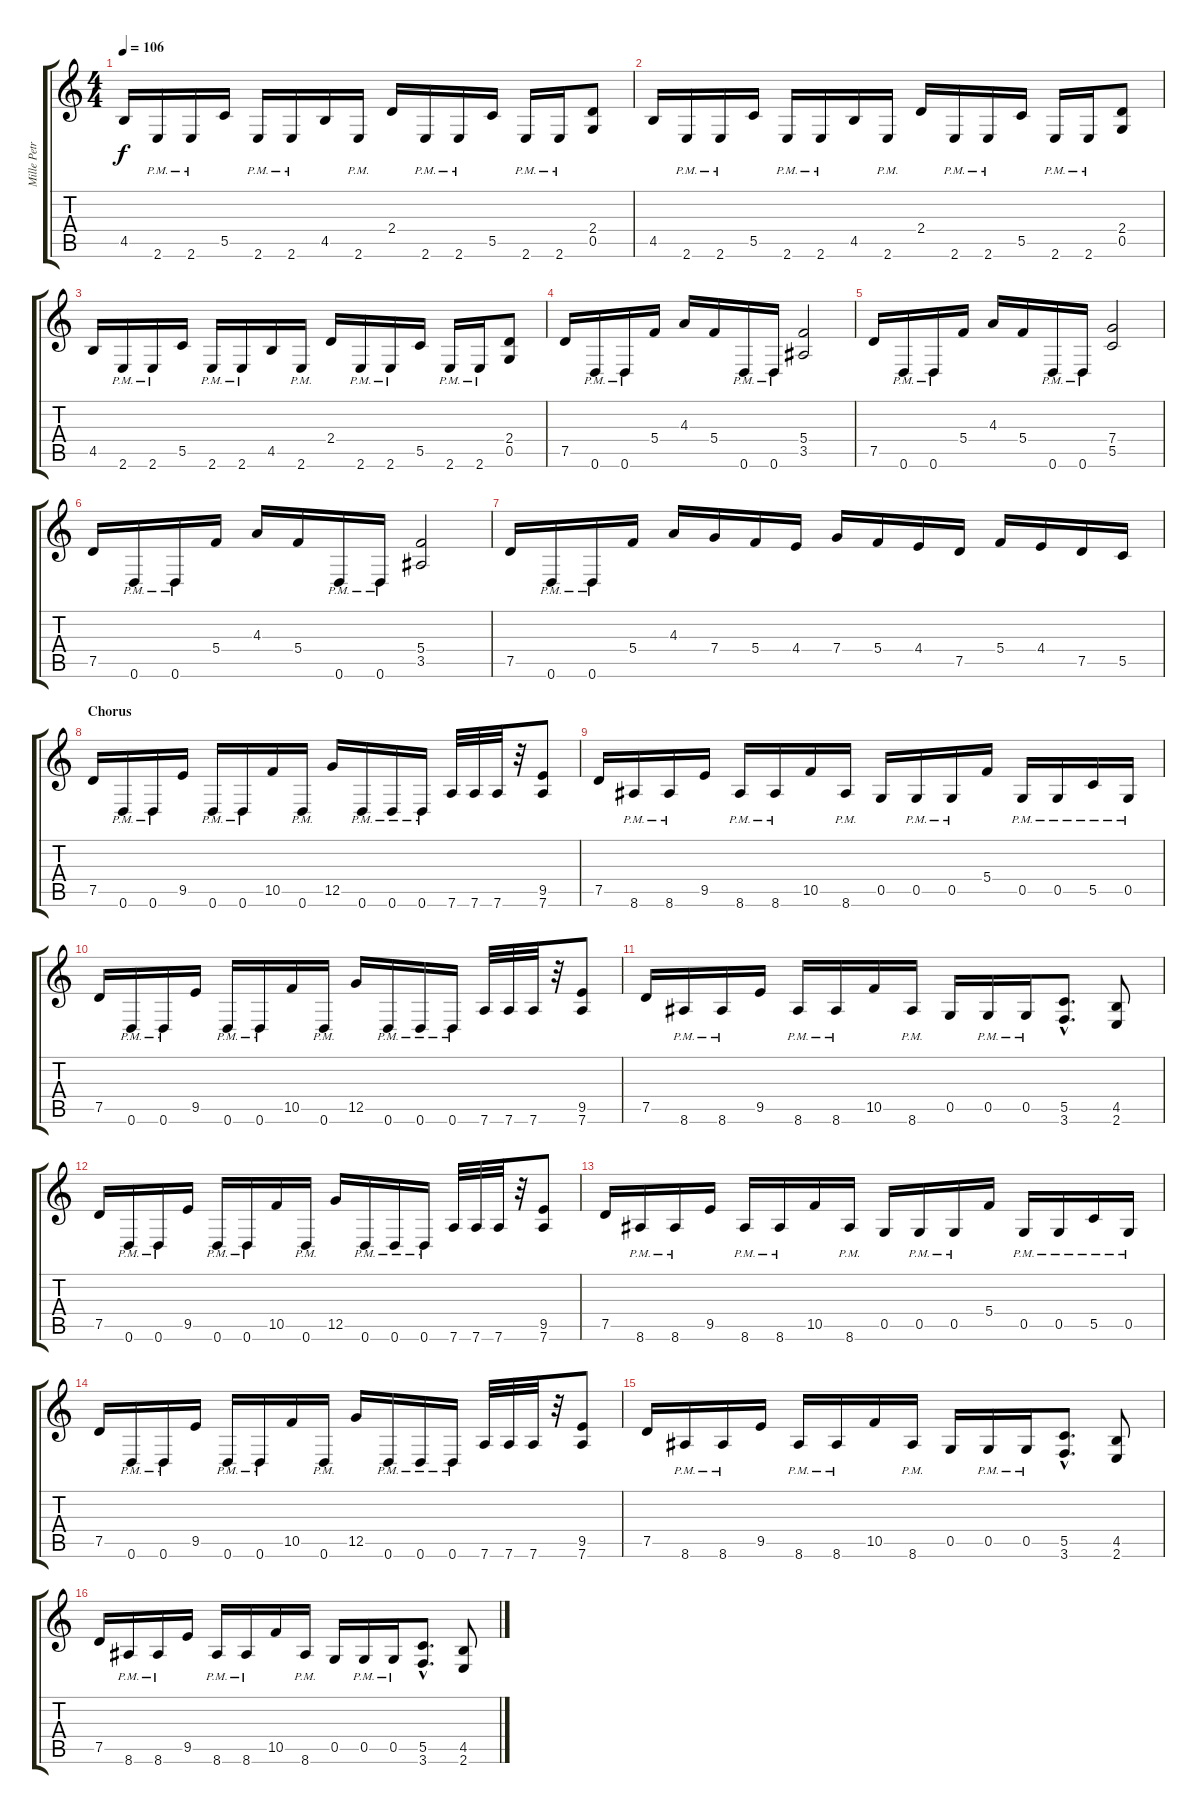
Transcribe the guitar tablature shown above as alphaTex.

\track ("Mille Petrozza" "Mille Petr") {instrument distortionguitar}
\staff {score tabs}
\tuning (D4 A3 F3 C3 G2 D2) {hide}
\ts (4 4)
\tempo 106
\clef g2
\ks c
4.5.16{dy f} 2.6{pm}.16 2.6{pm}.16 5.5.16 2.6{pm}.16 2.6{pm}.16 4.5.16 2.6{pm}.16 2.4.16 2.6{pm}.16 2.6{pm}.16 5.5.16 2.6{pm}.16 2.6{pm}.16 (2.4 0.5).8 |
4.5.16 2.6{pm}.16 2.6{pm}.16 5.5.16 2.6{pm}.16 2.6{pm}.16 4.5.16 2.6{pm}.16 2.4.16 2.6{pm}.16 2.6{pm}.16 5.5.16 2.6{pm}.16 2.6{pm}.16 (2.4 0.5).8 |
4.5.16 2.6{pm}.16 2.6{pm}.16 5.5.16 2.6{pm}.16 2.6{pm}.16 4.5.16 2.6{pm}.16 2.4.16 2.6{pm}.16 2.6{pm}.16 5.5.16 2.6{pm}.16 2.6{pm}.16 (2.4 0.5).8 |
7.5.16 0.6{pm}.16 0.6{pm}.16 5.4.16 4.3.16 5.4.16 0.6{pm}.16 0.6{pm}.16 (5.4 3.5).2 |
7.5.16 0.6{pm}.16 0.6{pm}.16 5.4.16 4.3.16 5.4.16 0.6{pm}.16 0.6{pm}.16 (7.4 5.5).2 |
7.5.16 0.6{pm}.16 0.6{pm}.16 5.4.16 4.3.16 5.4.16 0.6{pm}.16 0.6{pm}.16 (5.4 3.5).2 |
7.5.16 0.6{pm}.16 0.6{pm}.16 5.4.16 4.3.16 7.4.16 5.4.16 4.4.16 7.4.16 5.4.16 4.4.16 7.5.16 5.4.16 4.4.16 7.5.16 5.5.16 |
\section ("" "Chorus")
7.5.16 0.6{pm}.16 0.6{pm}.16 9.5.16 0.6{pm}.16 0.6{pm}.16 10.5.16 0.6{pm}.16 12.5.16 0.6{pm}.16 0.6{pm}.16 0.6{pm}.16 7.6.32 7.6.32 7.6.32 r.32 (9.5 7.6).8 |
7.5.16 8.6{pm}.16 8.6{pm}.16 9.5.16 8.6{pm}.16 8.6{pm}.16 10.5.16 8.6{pm}.16 0.5.16 0.5{pm}.16 0.5{pm}.16 5.4.16 0.5{pm}.16 0.5{pm}.16 5.5{pm}.16 0.5{pm}.16 |
7.5.16 0.6{pm}.16 0.6{pm}.16 9.5.16 0.6{pm}.16 0.6{pm}.16 10.5.16 0.6{pm}.16 12.5.16 0.6{pm}.16 0.6{pm}.16 0.6{pm}.16 7.6.32 7.6.32 7.6.32 r.32 (9.5 7.6).8 |
7.5.16 8.6{pm}.16 8.6{pm}.16 9.5.16 8.6{pm}.16 8.6{pm}.16 10.5.16 8.6{pm}.16 0.5.16 0.5{pm}.16 0.5{pm}.16 (5.5{hac} 3.6{hac}).8{d} (4.5 2.6).8 |
7.5.16 0.6{pm}.16 0.6{pm}.16 9.5.16 0.6{pm}.16 0.6{pm}.16 10.5.16 0.6{pm}.16 12.5.16 0.6{pm}.16 0.6{pm}.16 0.6{pm}.16 7.6.32 7.6.32 7.6.32 r.32 (9.5 7.6).8 |
7.5.16 8.6{pm}.16 8.6{pm}.16 9.5.16 8.6{pm}.16 8.6{pm}.16 10.5.16 8.6{pm}.16 0.5.16 0.5{pm}.16 0.5{pm}.16 5.4.16 0.5{pm}.16 0.5{pm}.16 5.5{pm}.16 0.5{pm}.16 |
7.5.16 0.6{pm}.16 0.6{pm}.16 9.5.16 0.6{pm}.16 0.6{pm}.16 10.5.16 0.6{pm}.16 12.5.16 0.6{pm}.16 0.6{pm}.16 0.6{pm}.16 7.6.32 7.6.32 7.6.32 r.32 (9.5 7.6).8 |
7.5.16 8.6{pm}.16 8.6{pm}.16 9.5.16 8.6{pm}.16 8.6{pm}.16 10.5.16 8.6{pm}.16 0.5.16 0.5{pm}.16 0.5{pm}.16 (5.5{hac} 3.6{hac}).8{d} (4.5 2.6).8 |
7.5.16 8.6{pm}.16 8.6{pm}.16 9.5.16 8.6{pm}.16 8.6{pm}.16 10.5.16 8.6{pm}.16 0.5.16 0.5{pm}.16 0.5{pm}.16 (5.5{hac} 3.6{hac}).8{d} (4.5 2.6).8
